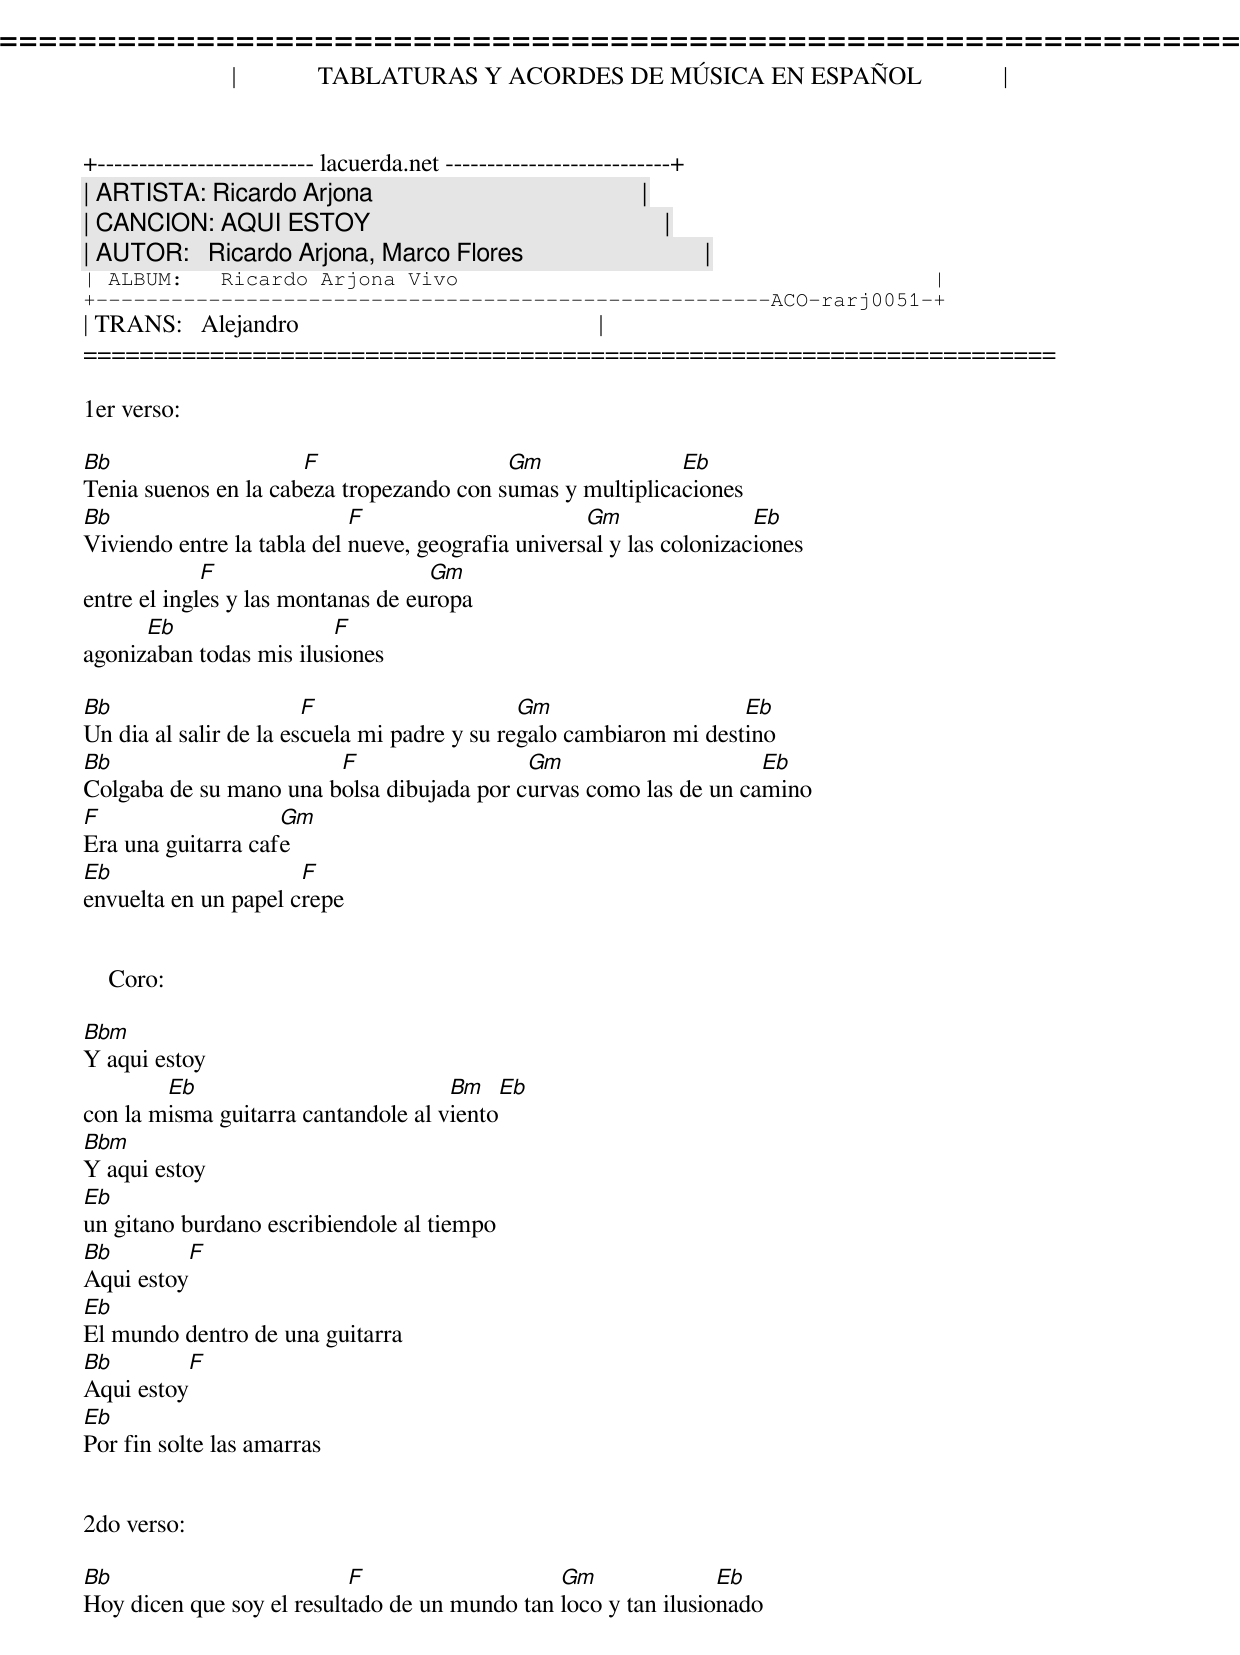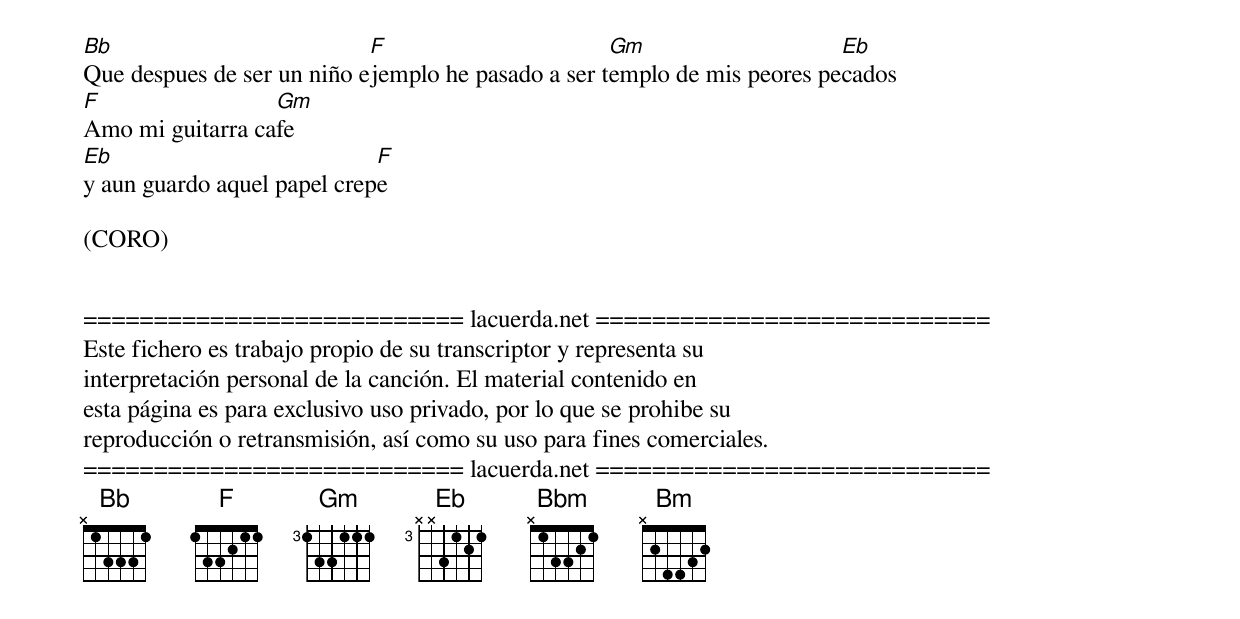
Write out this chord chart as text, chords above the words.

=====================================================================
|             TABLATURAS Y ACORDES DE MÚSICA EN ESPAÑOL             |
+-------------------------- lacuerda.net ---------------------------+
| ARTISTA: Ricardo Arjona                                           |
| CANCION: AQUI ESTOY                                               |
| AUTOR:   Ricardo Arjona, Marco Flores                             |
| ALBUM:   Ricardo Arjona Vivo                                      |
+------------------------------------------------------ACO-rarj0051-+
| TRANS:   Alejandro                                                |
=====================================================================

1er verso:

Bb                    F                   Gm               Eb
Tenia suenos en la cabeza tropezando con sumas y multiplicaciones
Bb                          F                       Gm                Eb
Viviendo entre la tabla del nueve, geografia universal y las colonizaciones
             F                      Gm
entre el ingles y las montanas de europa
      Eb                 F
agonizaban todas mis ilusiones

Bb                      F                     Gm                    Eb
Un dia al salir de la escuela mi padre y su regalo cambiaron mi destino
Bb                      F                  Gm                     Eb
Colgaba de su mano una bolsa dibujada por curvas como las de un camino
F                   Gm
Era una guitarra cafe
Eb                    F
envuelta en un papel crepe


    Coro:

Bbm
Y aqui estoy
        Eb                           Bm        Eb
con la misma guitarra cantandole al viento
Bbm
Y aqui estoy
Eb
un gitano burdano escribiendole al tiempo
Bb           F
Aqui estoy
Eb
El mundo dentro de una guitarra
Bb         F
Aqui estoy
Eb
Por fin solte las amarras


2do verso:

Bb                         F                   Gm               Eb
Hoy dicen que soy el resultado de un mundo tan loco y tan ilusionado
Bb                          F                       Gm                    Eb
Que despues de ser un niño ejemplo he pasado a ser templo de mis peores pecados
F                 Gm
Amo mi guitarra cafe
Eb                           F
y aun guardo aquel papel crepe

(CORO)


=========================== lacuerda.net ============================
Este fichero es trabajo propio de su transcriptor y representa su
interpretación personal de la canción. El material contenido en
esta página es para exclusivo uso privado, por lo que se prohibe su
reproducción o retransmisión, así como su uso para fines comerciales.
=========================== lacuerda.net ============================
